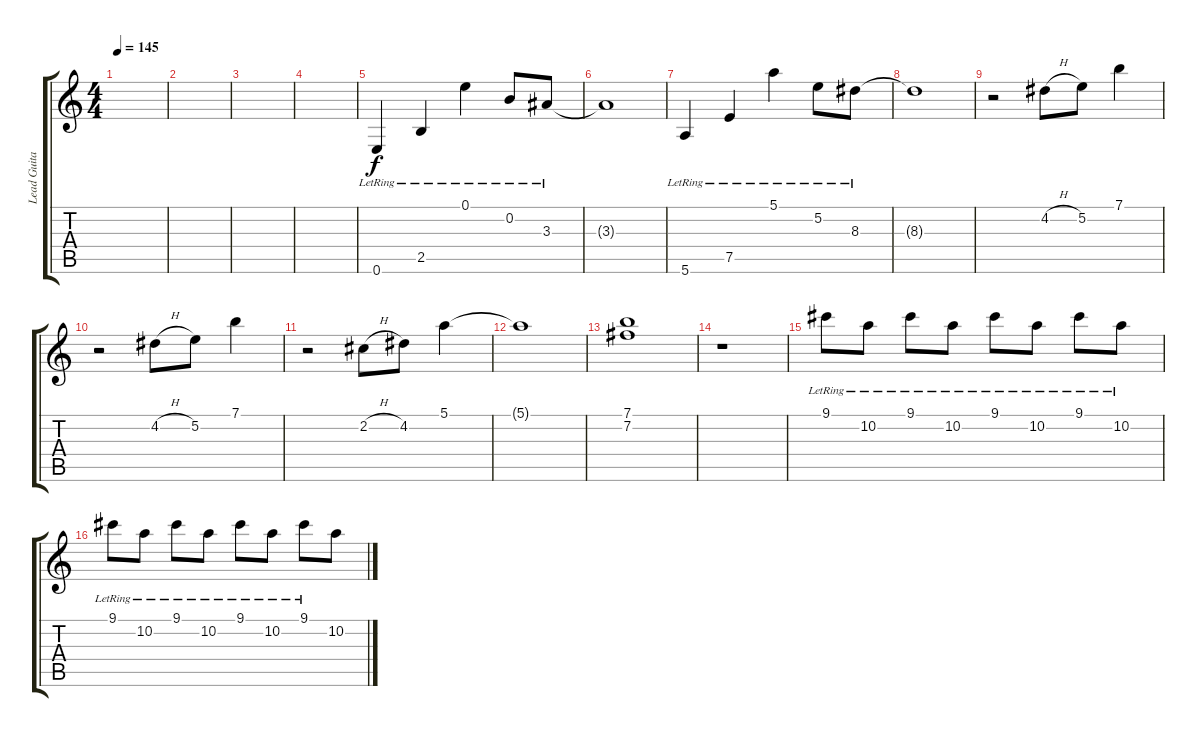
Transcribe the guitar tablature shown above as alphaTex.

\track ("Lead Guitar" "Lead Guita") {instrument acousticguitarsteel}
\staff {score tabs}
\tuning (E4 B3 G3 D3 A2 E2) {hide}
\ts (4 4)
\tempo 145
\clef g2
\ks c
|
|
|
|
0.6{lr}.4 2.5{lr}.4 0.1{lr}.4 0.2{lr}.8 3.3{lr}.8 |
3.3{t}.1 |
5.6{lr}.4 7.5{lr}.4 5.1{lr}.4 5.2{lr}.8 8.3{lr}.8 |
8.3{t}.1 |
r.2 4.2{h}.8 5.2.8 7.1.4 |
r.2 4.2{h}.8 5.2.8 7.1.4 |
r.2 2.2{h}.8 4.2.8 5.1.4 |
5.1{t}.1 |
(7.1 7.2).1 |
r.1 |
9.1{lr}.8 10.2{lr}.8 9.1{lr}.8 10.2{lr}.8 9.1{lr}.8 10.2{lr}.8 9.1{lr}.8 10.2{lr}.8 |
9.1{lr}.8 10.2{lr}.8 9.1{lr}.8 10.2{lr}.8 9.1{lr}.8 10.2{lr}.8 9.1{lr}.8 10.2.8
